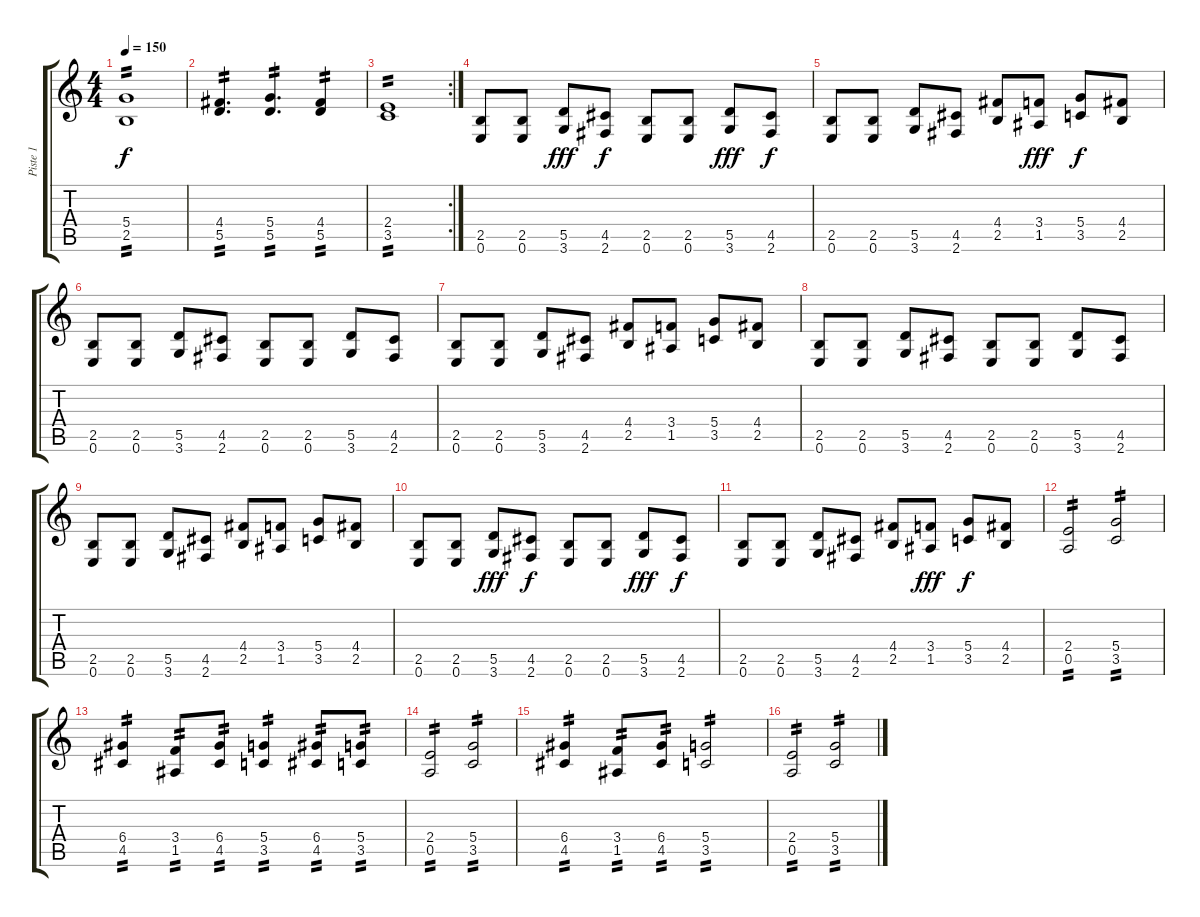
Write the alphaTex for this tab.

\track ("Piste 1" "Piste 1") {instrument overdrivenguitar}
\staff {score tabs}
\tuning (E4 B3 G3 D3 A2 E2) {hide}
\ts (4 4)
\tempo 150
\clef g2
\ks c
(5.4 2.5).1{tp 2 dy f} |
(4.4 5.5).4{d tp 2} (5.4 5.5).4{d tp 2} (4.4 5.5).4{tp 2} |
\rc 2
(2.4 3.5).1{tp 2} |
(2.5 0.6).8 (2.5 0.6).8 (5.5 3.6).8{dy fff} (4.5 2.6).8{dy f} (2.5 0.6).8 (2.5 0.6).8 (5.5 3.6).8{dy fff} (4.5 2.6).8{dy f} |
(2.5 0.6).8 (2.5 0.6).8 (5.5 3.6).8 (4.5 2.6).8 (4.4 2.5).8 (3.4 1.5).8{dy fff} (5.4 3.5).8{dy f} (4.4 2.5).8 |
(2.5 0.6).8 (2.5 0.6).8 (5.5 3.6).8 (4.5 2.6).8 (2.5 0.6).8 (2.5 0.6).8 (5.5 3.6).8 (4.5 2.6).8 |
(2.5 0.6).8 (2.5 0.6).8 (5.5 3.6).8 (4.5 2.6).8 (4.4 2.5).8 (3.4 1.5).8 (5.4 3.5).8 (4.4 2.5).8 |
(2.5 0.6).8 (2.5 0.6).8 (5.5 3.6).8 (4.5 2.6).8 (2.5 0.6).8 (2.5 0.6).8 (5.5 3.6).8 (4.5 2.6).8 |
(2.5 0.6).8 (2.5 0.6).8 (5.5 3.6).8 (4.5 2.6).8 (4.4 2.5).8 (3.4 1.5).8 (5.4 3.5).8 (4.4 2.5).8 |
(2.5 0.6).8 (2.5 0.6).8 (5.5 3.6).8{dy fff} (4.5 2.6).8{dy f} (2.5 0.6).8 (2.5 0.6).8 (5.5 3.6).8{dy fff} (4.5 2.6).8{dy f} |
(2.5 0.6).8 (2.5 0.6).8 (5.5 3.6).8 (4.5 2.6).8 (4.4 2.5).8 (3.4 1.5).8{dy fff} (5.4 3.5).8{dy f} (4.4 2.5).8 |
(2.4 0.5).2{tp 2} (5.4 3.5).2{tp 2} |
(6.4 4.5).4{tp 2} (3.4 1.5).8{tp 2} (6.4 4.5).8{tp 2} (5.4 3.5).4{tp 2} (6.4 4.5).8{tp 2} (5.4 3.5).8{tp 2} |
(2.4 0.5).2{tp 2} (5.4 3.5).2{tp 2} |
(6.4 4.5).4{tp 2} (3.4 1.5).8{tp 2} (6.4 4.5).8{tp 2} (5.4 3.5).2{tp 2} |
(2.4 0.5).2{tp 2} (5.4 3.5).2{tp 2}
